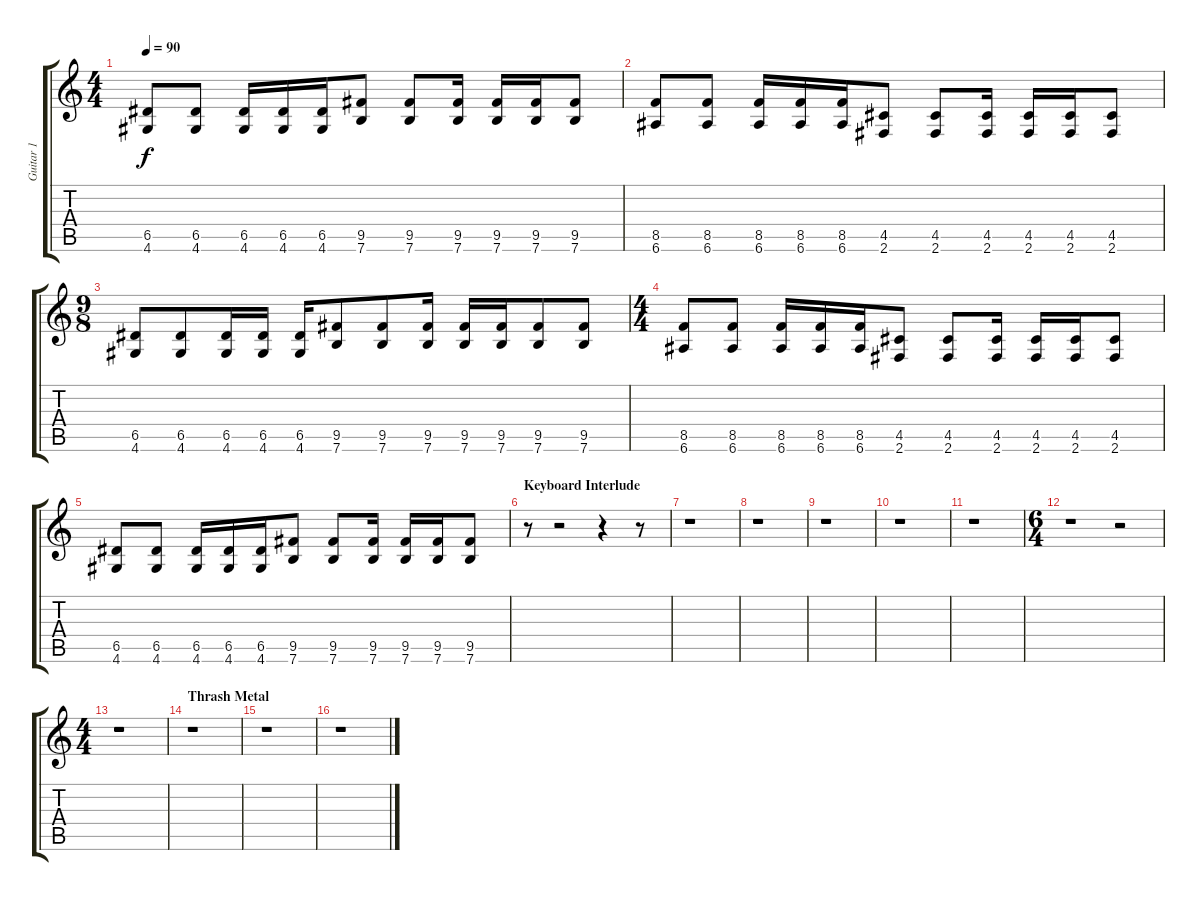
\track ("Guitar 1" "Guitar 1") {instrument acousticguitarnylon}
\staff {score tabs}
\tuning (E4 B3 G3 D3 A2 E2) {hide}
\ts (4 4)
\tempo 90
\clef g2
\ks c
(6.5 4.6).8{dy f} (6.5 4.6).8 (6.5 4.6).16 (6.5 4.6).16 (6.5 4.6).16 (9.5 7.6).8 (9.5 7.6).8 (9.5 7.6).16 (9.5 7.6).16 (9.5 7.6).16 (9.5 7.6).8 |
(8.5 6.6).8{instrument electricguitarclean} (8.5 6.6).8 (8.5 6.6).16 (8.5 6.6).16 (8.5 6.6).16 (4.5 2.6).8 (4.5 2.6).8 (4.5 2.6).16 (4.5 2.6).16 (4.5 2.6).16 (4.5 2.6).8 |
\ts (9 8)
(6.5 4.6).8 (6.5 4.6).8 (6.5 4.6).16 (6.5 4.6).16 (6.5 4.6).16 (9.5 7.6).8 (9.5 7.6).8 (9.5 7.6).16 (9.5 7.6).16 (9.5 7.6).16 (9.5 7.6).8 (9.5 7.6).8 |
\ts (4 4)
(8.5 6.6).8 (8.5 6.6).8 (8.5 6.6).16 (8.5 6.6).16 (8.5 6.6).16 (4.5 2.6).8 (4.5 2.6).8 (4.5 2.6).16 (4.5 2.6).16 (4.5 2.6).16 (4.5 2.6).8 |
(6.5 4.6).8 (6.5 4.6).8 (6.5 4.6).16 (6.5 4.6).16 (6.5 4.6).16 (9.5 7.6).8 (9.5 7.6).8 (9.5 7.6).16 (9.5 7.6).16 (9.5 7.6).16 (9.5 7.6).8 |
\section ("" "Keyboard Interlude")
r.8 r.2 r.4 r.8 |
r.1 |
r.1 |
r.1 |
r.1 |
r.1 |
\ts (6 4)
r.1 r.2 |
\ts (4 4)
r.1 |
\section ("" "Thrash Metal")
r.1 |
r.1 |
r.1
